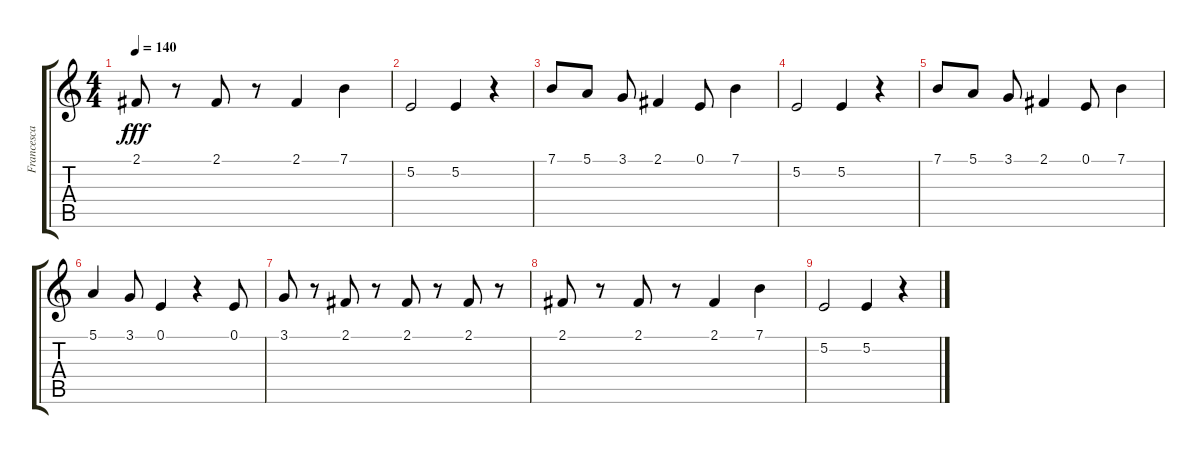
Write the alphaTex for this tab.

\track ("Francesca Chiara" "Francesca ") {instrument voiceoohs}
\staff {score tabs}
\tuning (E4 B3 G3 D3 A2 E2) {hide}
\ts (4 4)
\tempo 140
\clef g2
\ks c
2.1.8{dy fff} r.8 2.1.8 r.8 2.1.4 7.1.4 |
5.2.2 5.2.4 r.4 |
7.1.8 5.1.8 3.1.8 2.1.4 0.1.8 7.1.4 |
5.2.2 5.2.4 r.4 |
7.1.8 5.1.8 3.1.8 2.1.4 0.1.8 7.1.4 |
5.1.4 3.1.8 0.1.4 r.4 0.1.8 |
3.1.8 r.8 2.1.8 r.8 2.1.8 r.8 2.1.8 r.8 |
2.1.8 r.8 2.1.8 r.8 2.1.4 7.1.4 |
5.2.2 5.2.4 r.4
